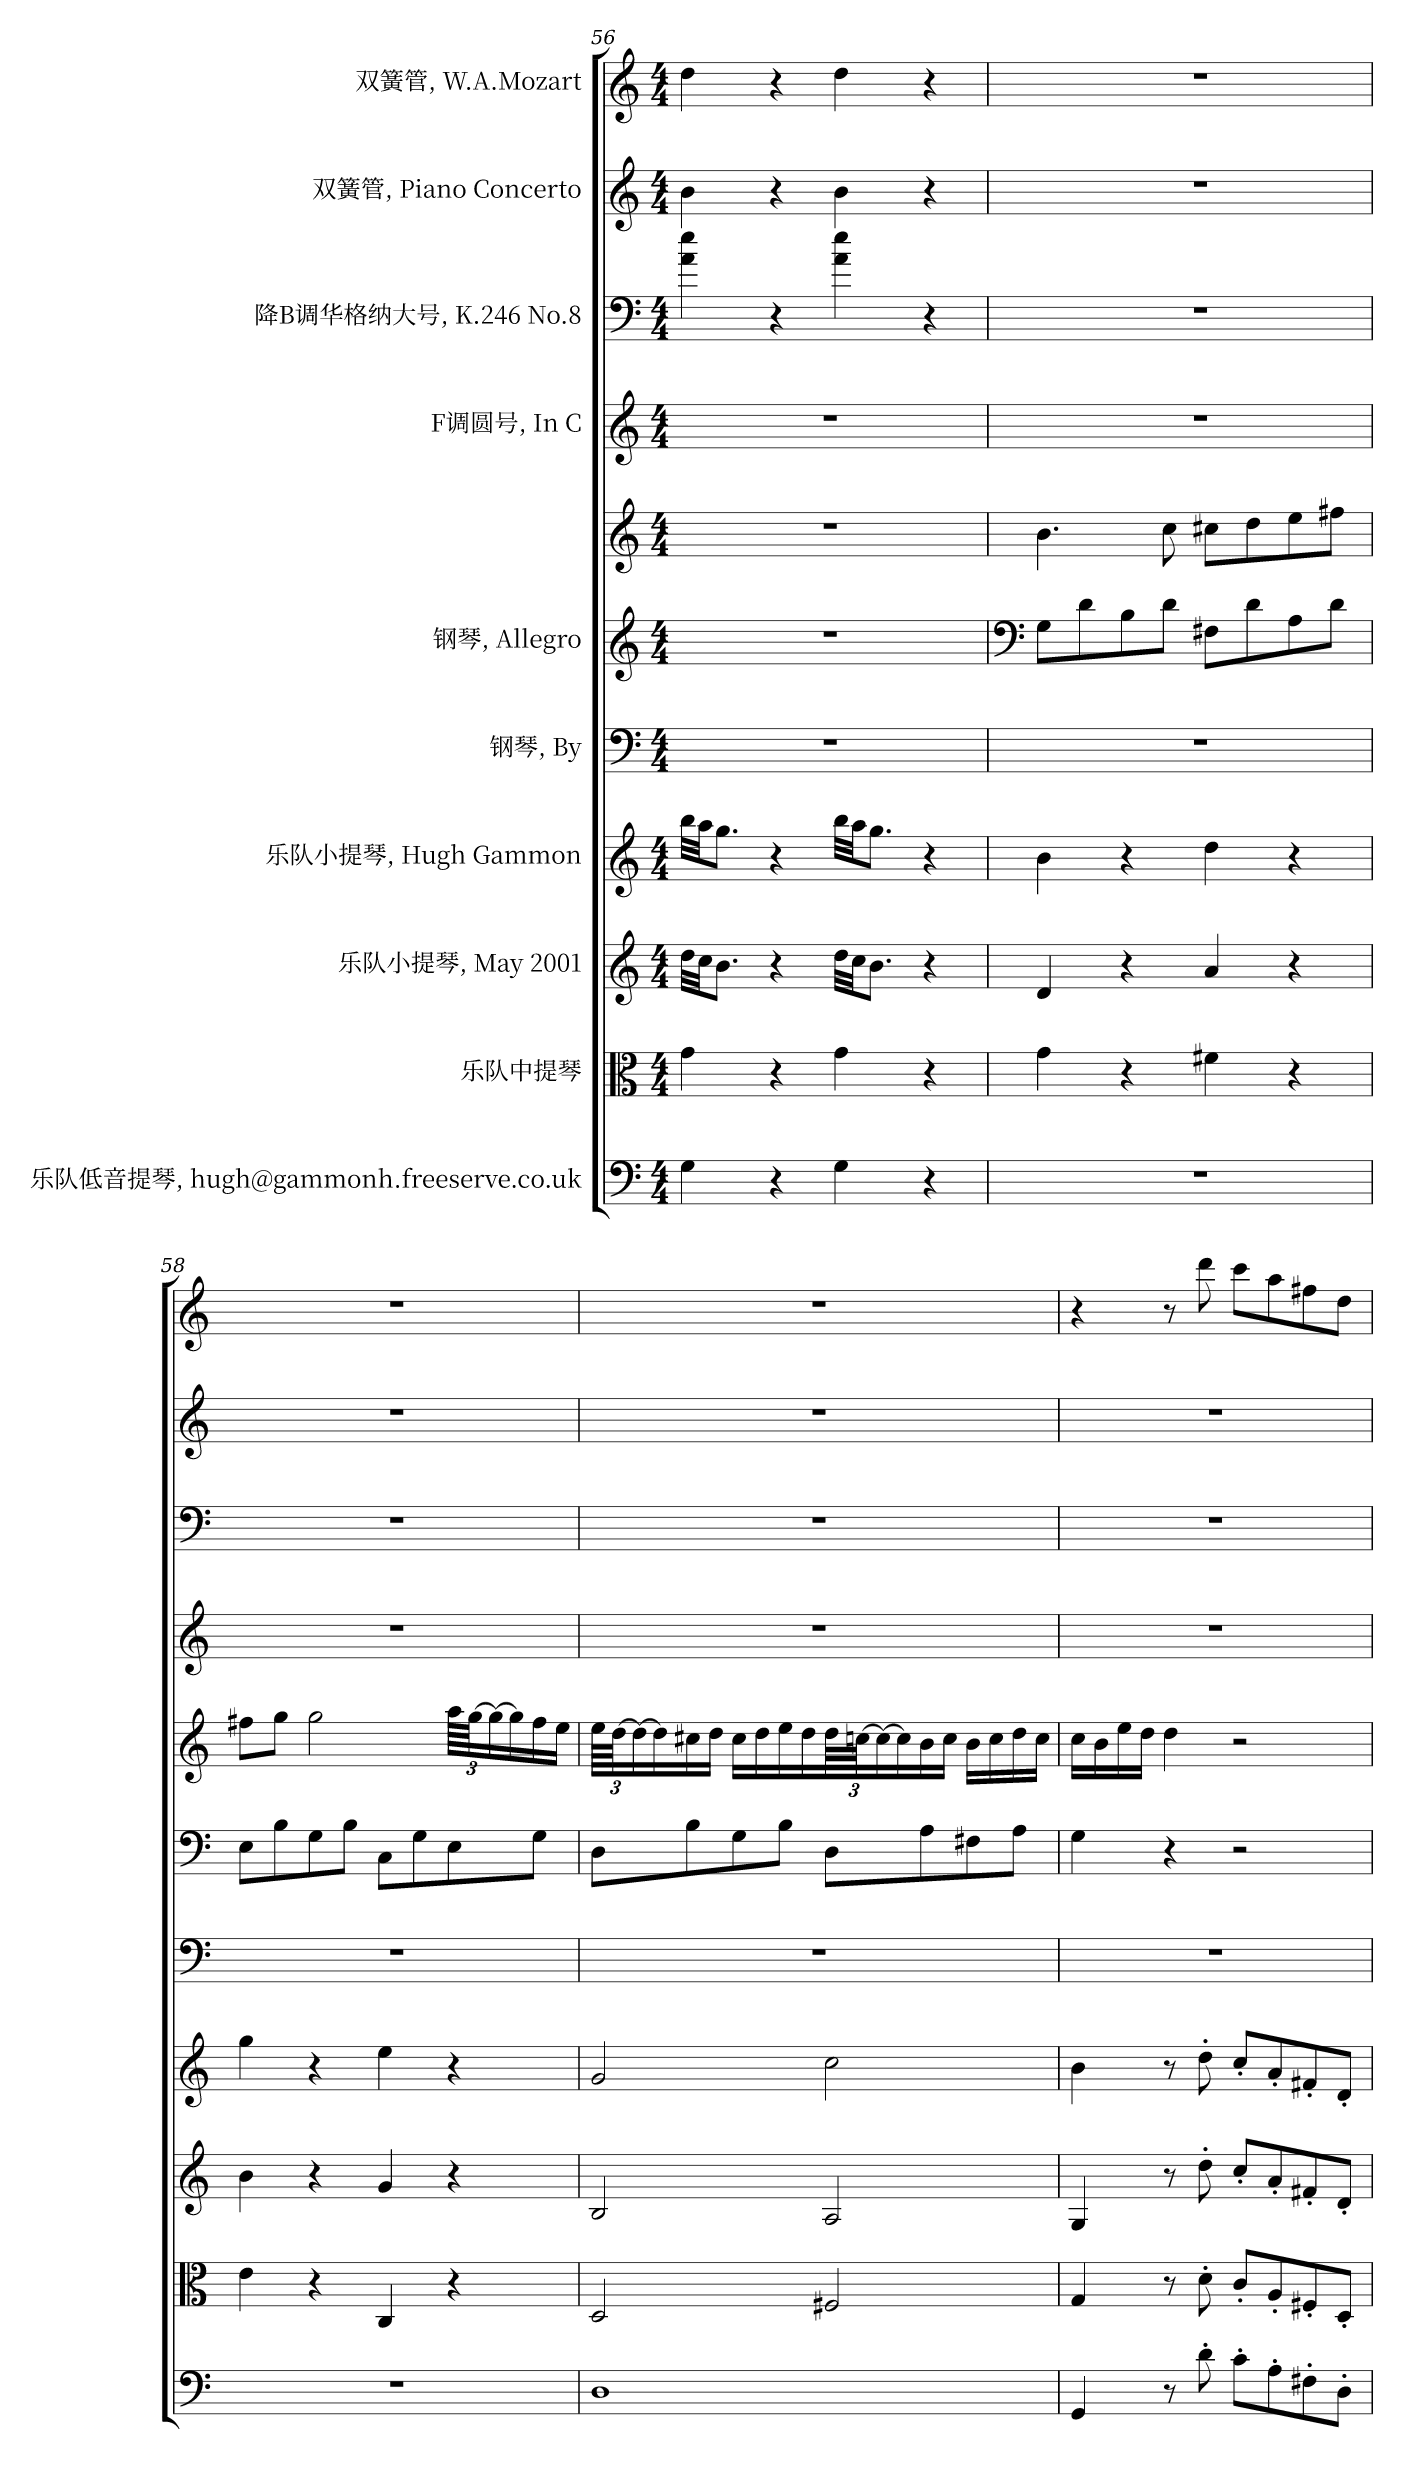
**kern	**kern	**kern	**kern	**kern	**kern	**kern	**kern	**kern	**kern	**kern
*part10	*part9	*part8	*part7	*part6	*part5	*part5	*part4	*part3	*part2	*part1
*staff11	*staff10	*staff9	*staff8	*staff7	*staff6	*staff5	*staff4	*staff3	*staff2	*staff1
*I"乐队低音提琴, hugh@gammonh.freeserve.co.uk	*I"乐队中提琴	*I"乐队小提琴, May 2001	*I"乐队小提琴, Hugh Gammon	*I"钢琴,       By	*I"钢琴, Allegro	*	*I"F调圆号, In C	*I"降B调华格纳大号, K.246 No.8	*I"双簧管, Piano Concerto	*I"双簧管, W.A.Mozart
*clefF4	*clefC3	*clefG2	*clefG2	*clefF4	*clefG2	*clefG2	*clefG2	*clefF4	*clefG2	*clefG2
*ITrd7c12	*	*	*	*	*	*	*ITrd4c7	*ITrd1c2	*	*
*k[]	*k[]	*k[]	*k[]	*k[]	*k[]	*k[]	*k[b-]	*k[b-e-]	*k[]	*k[]
*M4/4	*M4/4	*M4/4	*M4/4	*M4/4	*M4/4	*M4/4	*M4/4	*M4/4	*M4/4	*M4/4
=56	=56	=56	=56	=56	=56	=56	=56	=56	=56	=56
4GG\	4g\	32dd\LLL	32bb\LLL	1r	1r	1r	1r	4g\ 4dd\	4b\	4dd\
.	.	32cc\JJ	32aa\JJ	.	.	.	.	.	.	.
.	.	8.b\J	8.gg\J	.	.	.	.	.	.	.
4r	4r	4r	4r	.	.	.	.	4r	4r	4r
4GG\	4g\	32dd\LLL	32bb\LLL	.	.	.	.	4g\ 4dd\	4b\	4dd\
.	.	32cc\JJ	32aa\JJ	.	.	.	.	.	.	.
.	.	8.b\J	8.gg\J	.	.	.	.	.	.	.
4r	4r	4r	4r	.	.	.	.	4r	4r	4r
!!LO:PB:g=z
=57	=57	=57	=57	=57	=57	=57	=57	=57	=57	=57
*	*	*	*	*	*clefF4	*	*	*	*	*
1r	4g\	4d/	4b\	1r	8G\L	4.b\	1r	1r	1r	1r
.	.	.	.	.	8d\	.	.	.	.	.
.	4r	4r	4r	.	8B\	.	.	.	.	.
.	.	.	.	.	8d\J	8cc\	.	.	.	.
.	4f#X\	4a/	4dd\	.	8F#X\L	8cc#X\L	.	.	.	.
.	.	.	.	.	8d\	8dd\	.	.	.	.
.	4r	4r	4r	.	8A\	8ee\	.	.	.	.
.	.	.	.	.	8d\J	8ff#X\J	.	.	.	.
=58	=58	=58	=58	=58	=58	=58	=58	=58	=58	=58
1r	4e\	4b\	4gg\	1r	8E\L	8ff#X\L	1r	1r	1r	1r
.	.	.	.	.	8B\	8gg\J	.	.	.	.
.	4r	4r	4r	.	8G\	2gg\	.	.	.	.
.	.	.	.	.	8B\J	.	.	.	.	.
.	4C/	4g/	4ee\	.	8C\L	.	.	.	.	.
.	.	.	.	.	8G\	.	.	.	.	.
*	*	*	*	*	*	*Xbrackettup	*	*	*	*
.	4r	4r	4r	.	8E\	96aa\LLLL	.	.	.	.
.	.	.	.	.	.	[96gg\JJ	.	.	.	.
.	.	.	.	.	.	24gg\_	.	.	.	.
.	.	.	.	.	.	16gg\]	.	.	.	.
.	.	.	.	.	8G\J	16ff#\	.	.	.	.
.	.	.	.	.	.	16ee\JJ	.	.	.	.
!!LO:PB:g=z
=59	=59	=59	=59	=59	=59	=59	=59	=59	=59	=59
1DD	2D/	2B/	2g/	1r	8D\L	96ee\LLLL	1r	1r	1r	1r
.	.	.	.	.	.	[96dd\JJ	.	.	.	.
.	.	.	.	.	.	24dd\_	.	.	.	.
.	.	.	.	.	.	16dd\]	.	.	.	.
.	.	.	.	.	8B\	16cc#X\	.	.	.	.
.	.	.	.	.	.	16dd\JJ	.	.	.	.
.	.	.	.	.	8G\	16cc#\LL	.	.	.	.
.	.	.	.	.	.	16dd\	.	.	.	.
.	.	.	.	.	8B\J	16ee\	.	.	.	.
.	.	.	.	.	.	16dd\	.	.	.	.
.	2F#X/	2A/	2cc\	.	8D\L	96dd\LL	.	.	.	.
.	.	.	.	.	.	[96ccn\JJ	.	.	.	.
.	.	.	.	.	.	24cc\_	.	.	.	.
.	.	.	.	.	.	16cc\]	.	.	.	.
.	.	.	.	.	8A\	16b\	.	.	.	.
.	.	.	.	.	.	16cc\JJ	.	.	.	.
.	.	.	.	.	8F#X\	16b\LL	.	.	.	.
.	.	.	.	.	.	16cc\	.	.	.	.
.	.	.	.	.	8A\J	16dd\	.	.	.	.
.	.	.	.	.	.	16cc\JJ	.	.	.	.
=60	=60	=60	=60	=60	=60	=60	=60	=60	=60	=60
4GGG/	4G/	4G/	4b\	1r	4G\	16cc\LL	1r	1r	1r	4r
.	.	.	.	.	.	16b\	.	.	.	.
.	.	.	.	.	.	16ee\	.	.	.	.
.	.	.	.	.	.	16dd\JJ	.	.	.	.
8r	8r	8r	8r	.	4r	4dd\	.	.	.	8r
8D'\	8d'\	8dd'\	8dd'\	.	.	.	.	.	.	8ddd\
8C'\L	8c'/L	8cc'/L	8cc'/L	.	2r	2r	.	.	.	8ccc\L
8AA'\	8A'/	8a'/	8a'/	.	.	.	.	.	.	8aa\
8FF#X'\	8F#X'/	8f#X'/	8f#X'/	.	.	.	.	.	.	8ff#X\
8DD'\J	8D'/J	8d'/J	8d'/J	.	.	.	.	.	.	8dd\J
=	=	=	=	=	=	=	=	=	=	=
*-	*-	*-	*-	*-	*-	*-	*-	*-	*-	*-
